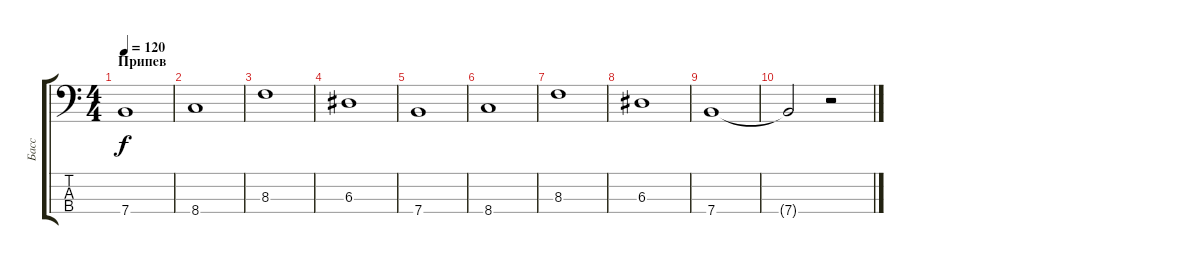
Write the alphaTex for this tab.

\track ("Басс" "Басс") {instrument synthbass2}
\staff {score tabs}
\tuning (G2 D2 A1 E1) {hide}
\ts (4 4)
\section ("" "Припев")
\tempo 120
\clef f4
\ks c
7.4.1{dy f} |
8.4.1 |
8.3.1 |
6.3.1 |
7.4.1 |
8.4.1 |
8.3.1 |
6.3.1 |
7.4.1 |
7.4{t}.2 r.2
